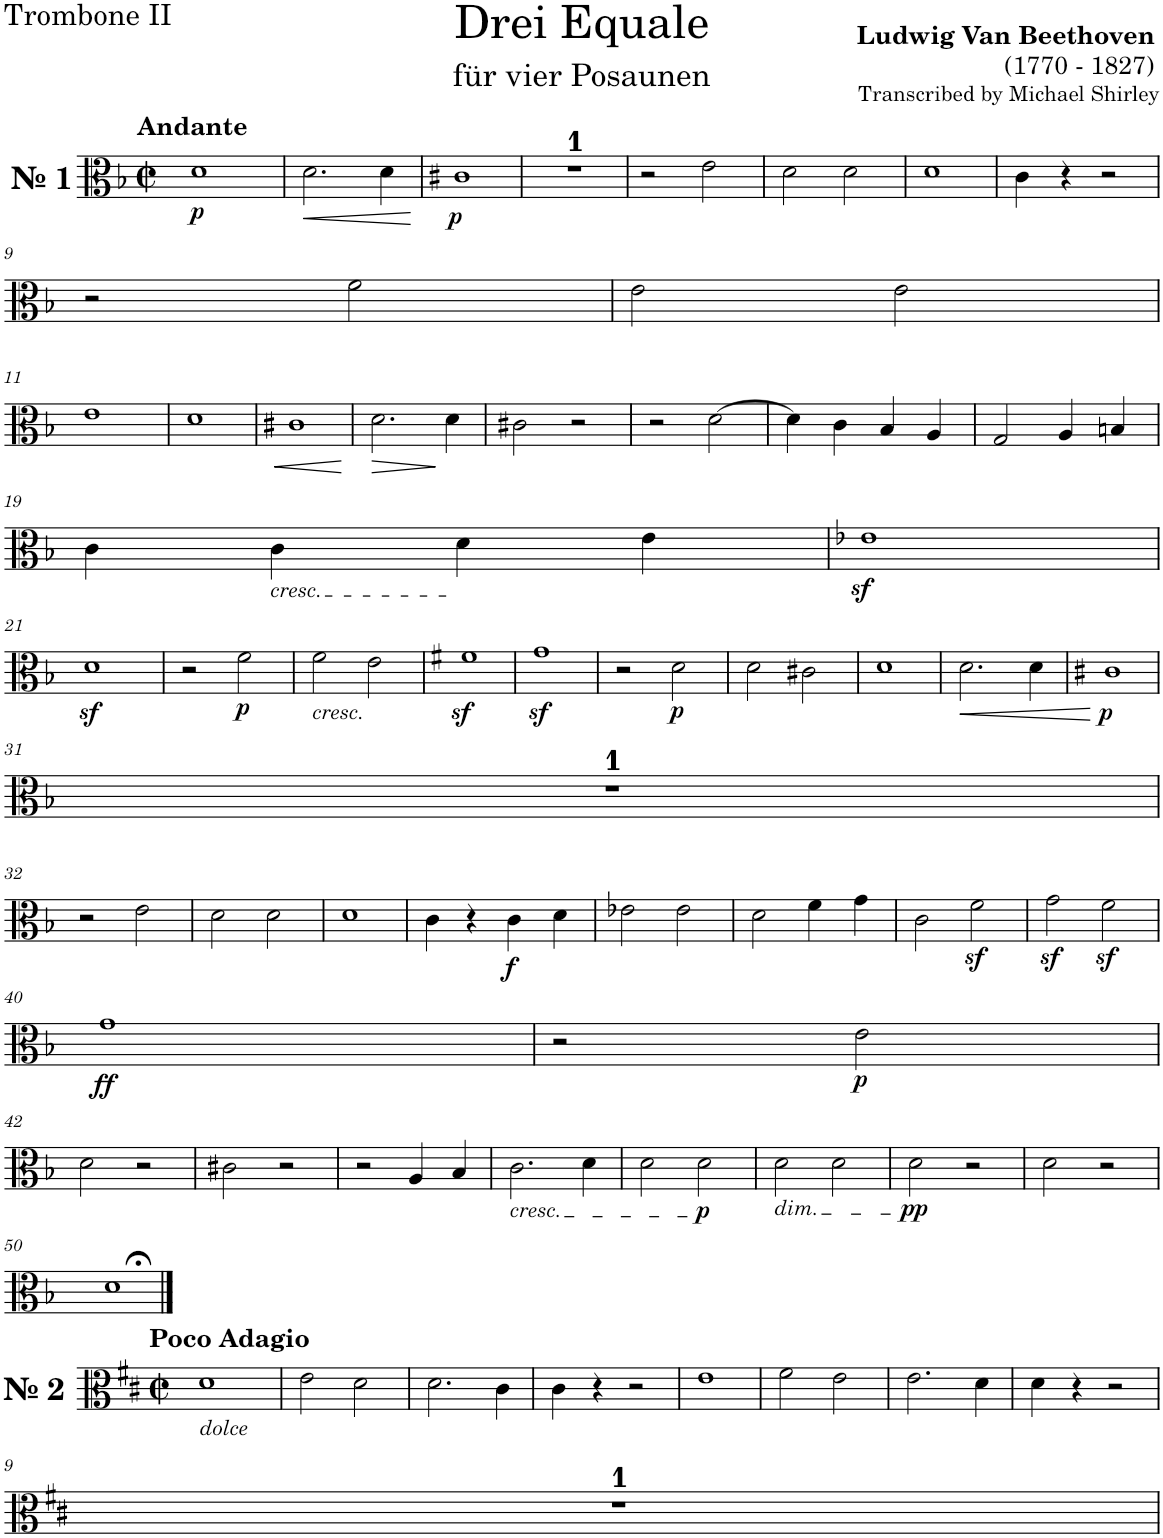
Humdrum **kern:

**kern	**dynam
*part1	*part1
*staff1	*staff1
*I"Trombone II	*
*I'Trb	*
*clefC3	*
*k[b-]	*
*M2/2	*
*met(c|)	*
=1	=1
!LO:TX:a:B:t=№ 1	!
!LO:TX:a:B:t=Andante	!
!LO:TX:a:B:t=№ 1	!
!	!LO:DY:b
1d	p
=2	=2
!	!LO:HP:b
2.d\	<
4d\	.
.	[
=3	=3
!	!LO:DY:b
1c#X	p
=4	=4
1r	.
=5	=5
2r	.
2e\	.
=6	=6
2d\	.
2d\	.
=7	=7
1d	.
=8	=8
4c\	.
4r	.
2r	.
!!LO:LB:g=z
=9	=9
2r	.
2f\	.
=10	=10
2e\	.
2e\	.
!!LO:LB:g=z
=11	=11
1e	.
=12	=12
1d	.
=13	=13
!	!LO:HP:b
1c#X	<
.	[
=14	=14
!	!LO:HP:b
2.d\	>
4d\	]
=15	=15
2c#X\	.
2r	.
=16	=16
2r	.
[2d\	.
=17	=17
4d\]	.
4c\	.
4B-/	.
4A/	.
=18	=18
2G/	.
4A/	.
4Bn/	.
!!LO:LB:g=z
=19	=19
4c\	.
!LO:TX:b:i:t=cresc.	!
4c\	.
4d\	.
4e\	.
=20	=20
1e-Xz<	.
!!LO:LB:g=z
=21	=21
1dz<	.
=22	=22
2r	.
!	!LO:DY:b
2f\	p
=23	=23
!LO:TX:b:i:t=cresc.	!
2f\	.
2e\	.
=24	=24
1f#Xz<	.
=25	=25
1gz<	.
=26	=26
2r	.
!	!LO:DY:b
2d\	p
=27	=27
2d\	.
2c#X\	.
=28	=28
1d	.
=29	=29
!	!LO:HP:b
2.d\	<
4d\	.
.	[
=30	=30
!	!LO:DY:b
1c#X	p
!!LO:LB:g=z
=31	=31
1r	.
!!LO:LB:g=z
=32	=32
2r	.
2e\	.
=33	=33
2d\	.
2d\	.
=34	=34
1d	.
=35	=35
4c\	.
4r	.
!	!LO:DY:b
4c\	f
4d\	.
=36	=36
2e-X\	.
2e-\	.
=37	=37
2d\	.
4f\	.
4g\	.
=38	=38
2c\	.
2fz<\	.
=39	=39
2gz<\	.
2fz<\	.
!!LO:LB:g=z
=40	=40
!	!LO:DY:b
1g	ff
=41	=41
2r	.
!	!LO:DY:b
2e\	p
!!LO:LB:g=z
=42	=42
2d\	.
2r	.
=43	=43
2c#X\	.
2r	.
=44	=44
2r	.
4A/	.
4B-/	.
=45	=45
!LO:TX:b:i:t=cresc.	!
2.c\	.
4d\	.
=46	=46
2d\	.
!	!LO:DY:b
2d\	p
=47	=47
!LO:TX:b:i:t=dim.	!
2d\	.
2d\	.
=48	=48
!	!LO:DY:b
2d\	pp
2r	.
=49	=49
2d\	.
2r	.
!!LO:LB:g=z
=50	=50
1d;<	.
!!LO:LB:g=z
==1	==1
*k[f#c#]	*
*M2/2	*
*met(c|)	*
!LO:TX:a:B:t=№ 2	!
!LO:TX:a:B:t=Poco Adagio	!
!LO:TX:b:i:t=dolce	!
!LO:TX:a:B:t=№ 2	!
1d	.
=2	=2
2e\	.
2d\	.
=3	=3
2.d\	.
4c#\	.
=4	=4
4c#\	.
4r	.
2r	.
=5	=5
1e	.
=6	=6
2f#\	.
2e\	.
=7	=7
2.e\	.
4d\	.
=8	=8
4d\	.
4r	.
2r	.
!!LO:LB:g=z
=9	=9
1r	.
=	=
*-	*-
